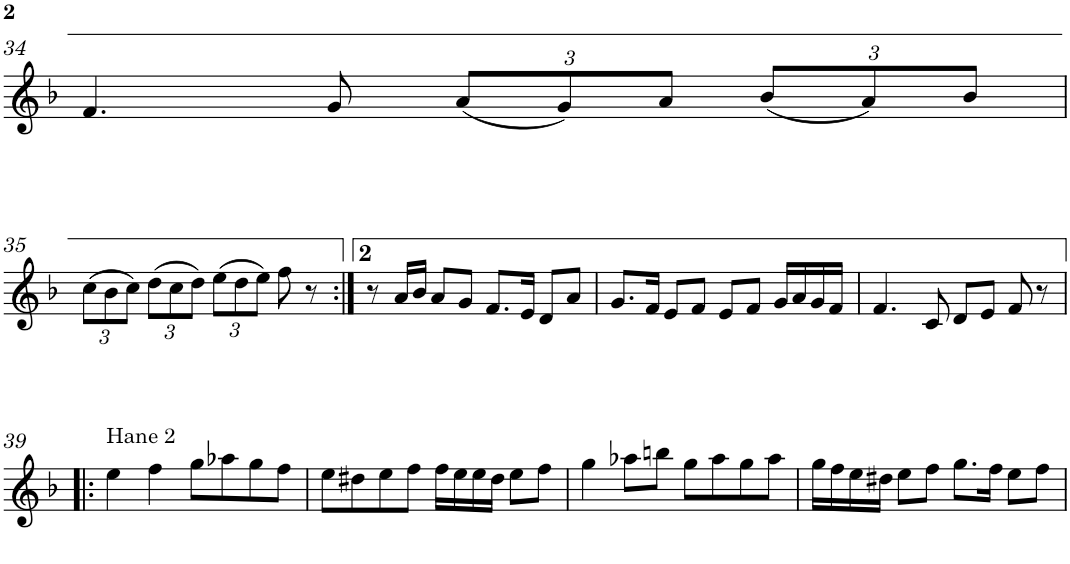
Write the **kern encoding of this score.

**kern
*part1
*staff1
*I"Piano
*I'Pno.
!!LO:PB:g=z
*clefG2
*k[b-]
*M4/4
*met(c)
=34
4.f/
8g/
*Xbrackettup
(12a/L
12g/)
12a/J
(12b-/L
12a/)
12b-/J
!!LO:LB:g=z
=35
(12cc\L
12b-\
12cc\J)
(12dd\L
12cc\
12dd\J)
(12ee\L
12dd\
12ee\J)
8ff\
8r
=36:|!
8r
16a/LL
16b-/JJ
8a/L
8g/J
8.f/L
16e/Jk
8d/L
8a/J
=37
8.g/L
16f/Jk
8e/L
8f/J
8e/L
8f/J
16g/LL
16a/
16g/
16f/JJ
=38
4.f/
8c/
8d/L
8e/J
8f/
8r
!!LO:LB:g=z
=39!|:
!LO:TX:a:t=Hane 2
4ee\
4ff\
8gg\L
8aa-X\
8gg\
8ff\J
=40
8ee\L
8dd#X\
8ee\
8ff\J
16ff\LL
16ee\
16ee\
16dd#\JJ
8ee\L
8ff\J
=41
4gg\
8aa-X\L
8bbn\J
8gg\L
8aa-\
8gg\
8aa-\J
=42
16gg\LL
16ff\
16ee\
16dd#X\JJ
8ee\L
8ff\J
8.gg\L
16ff\Jk
8ee\L
8ff\J
=
*-
